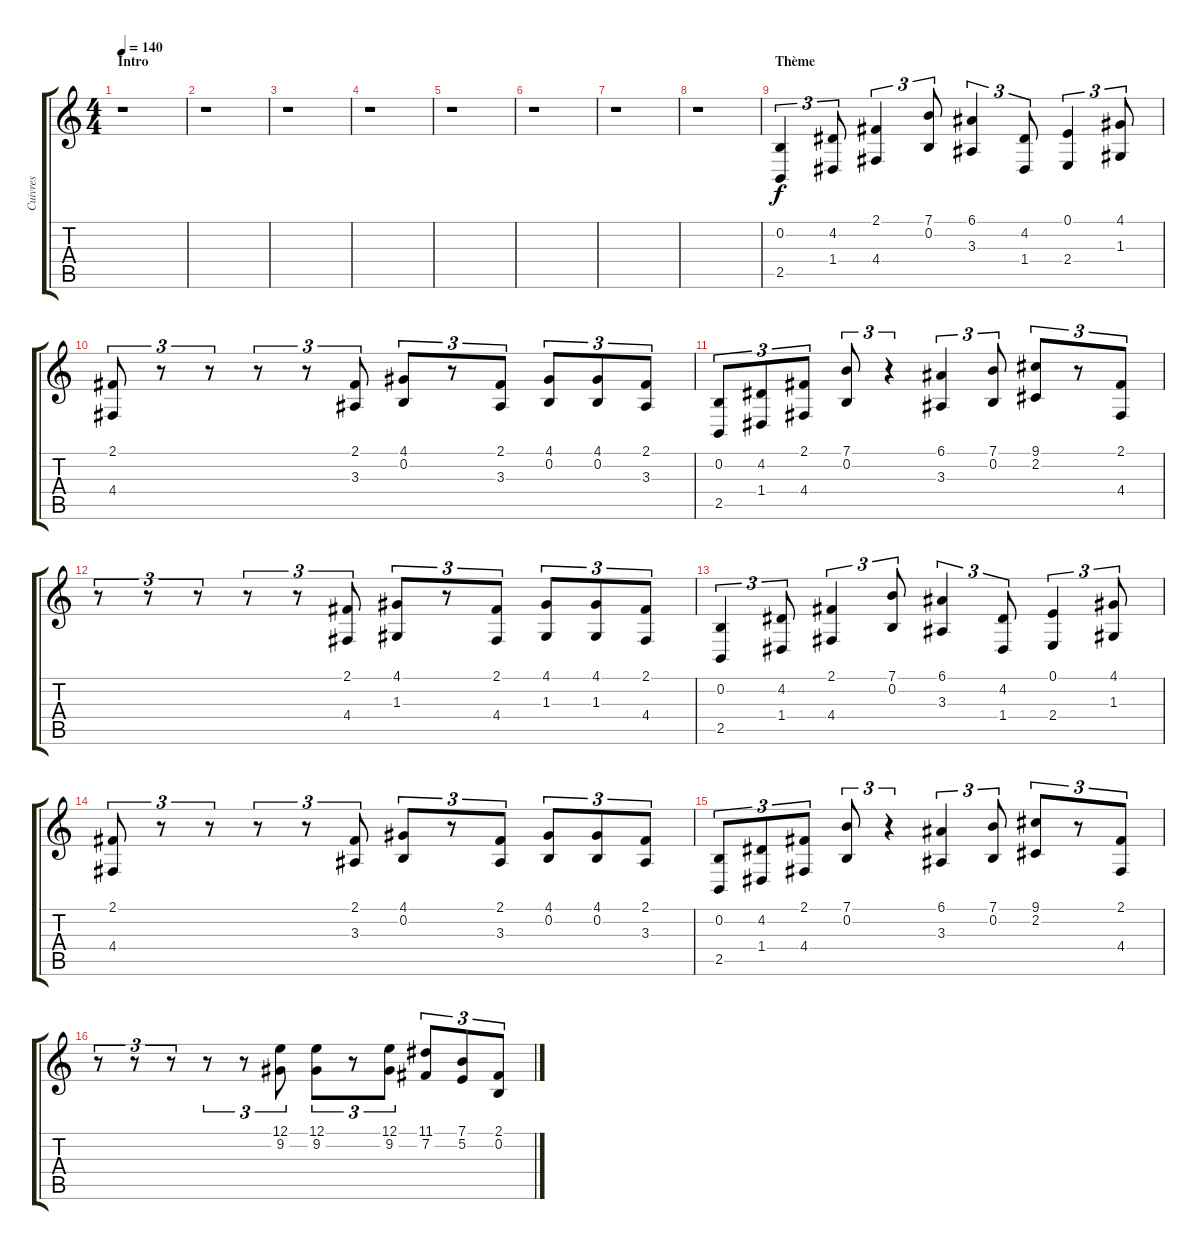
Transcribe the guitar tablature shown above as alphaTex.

\track ("Cuivres" "Cuivres") {instrument brasssection}
\staff {score tabs}
\tuning (E4 B3 G3 D3 A2 E2) {hide}
\ts (4 4)
\section ("" "Intro")
\tempo 140
\clef g2
\ks c
r.1{dy f instrument brasssection} |
r.1 |
r.1 |
r.1 |
r.1 |
r.1 |
r.1 |
r.1 |
\section ("" "Thème")
(0.2 2.5).4{tu (3 2)} (4.2 1.4).8{tu (3 2)} (2.1 4.4).4{tu (3 2)} (7.1 0.2).8{tu (3 2)} (6.1 3.3).4{tu (3 2)} (4.2 1.4).8{tu (3 2)} (0.1 2.4).4{tu (3 2)} (4.1 1.3).8{tu (3 2)} |
(2.1 4.4).8{tu (3 2)} r.8{tu (3 2)} r.8{tu (3 2)} r.8{tu (3 2)} r.8{tu (3 2)} (2.1 3.3).8{tu (3 2)} (4.1 0.2).8{tu (3 2)} r.8{tu (3 2)} (2.1 3.3).8{tu (3 2)} (4.1 0.2).8{tu (3 2)} (4.1 0.2).8{tu (3 2)} (2.1 3.3).8{tu (3 2)} |
(0.2 2.5).8{tu (3 2)} (4.2 1.4).8{tu (3 2)} (2.1 4.4).8{tu (3 2)} (7.1 0.2).8{tu (3 2)} r.4{tu (3 2)} (6.1 3.3).4{tu (3 2)} (7.1 0.2).8{tu (3 2)} (9.1 2.2).8{tu (3 2)} r.8{tu (3 2)} (2.1 4.4).8{tu (3 2)} |
r.8{tu (3 2)} r.8{tu (3 2)} r.8{tu (3 2)} r.8{tu (3 2)} r.8{tu (3 2)} (2.1 4.4).8{tu (3 2)} (4.1 1.3).8{tu (3 2)} r.8{tu (3 2)} (2.1 4.4).8{tu (3 2)} (4.1 1.3).8{tu (3 2)} (4.1 1.3).8{tu (3 2)} (2.1 4.4).8{tu (3 2)} |
(0.2 2.5).4{tu (3 2)} (4.2 1.4).8{tu (3 2)} (2.1 4.4).4{tu (3 2)} (7.1 0.2).8{tu (3 2)} (6.1 3.3).4{tu (3 2)} (4.2 1.4).8{tu (3 2)} (0.1 2.4).4{tu (3 2)} (4.1 1.3).8{tu (3 2)} |
(2.1 4.4).8{tu (3 2)} r.8{tu (3 2)} r.8{tu (3 2)} r.8{tu (3 2)} r.8{tu (3 2)} (2.1 3.3).8{tu (3 2)} (4.1 0.2).8{tu (3 2)} r.8{tu (3 2)} (2.1 3.3).8{tu (3 2)} (4.1 0.2).8{tu (3 2)} (4.1 0.2).8{tu (3 2)} (2.1 3.3).8{tu (3 2)} |
(0.2 2.5).8{tu (3 2)} (4.2 1.4).8{tu (3 2)} (2.1 4.4).8{tu (3 2)} (7.1 0.2).8{tu (3 2)} r.4{tu (3 2)} (6.1 3.3).4{tu (3 2)} (7.1 0.2).8{tu (3 2)} (9.1 2.2).8{tu (3 2)} r.8{tu (3 2)} (2.1 4.4).8{tu (3 2)} |
r.8{tu (3 2)} r.8{tu (3 2)} r.8{tu (3 2)} r.8{tu (3 2)} r.8{tu (3 2)} (12.1 9.2).8{tu (3 2)} (12.1 9.2).8{tu (3 2)} r.8{tu (3 2)} (12.1 9.2).8{tu (3 2)} (11.1 7.2).8{tu (3 2)} (7.1 5.2).8{tu (3 2)} (2.1 0.2).8{tu (3 2)}
